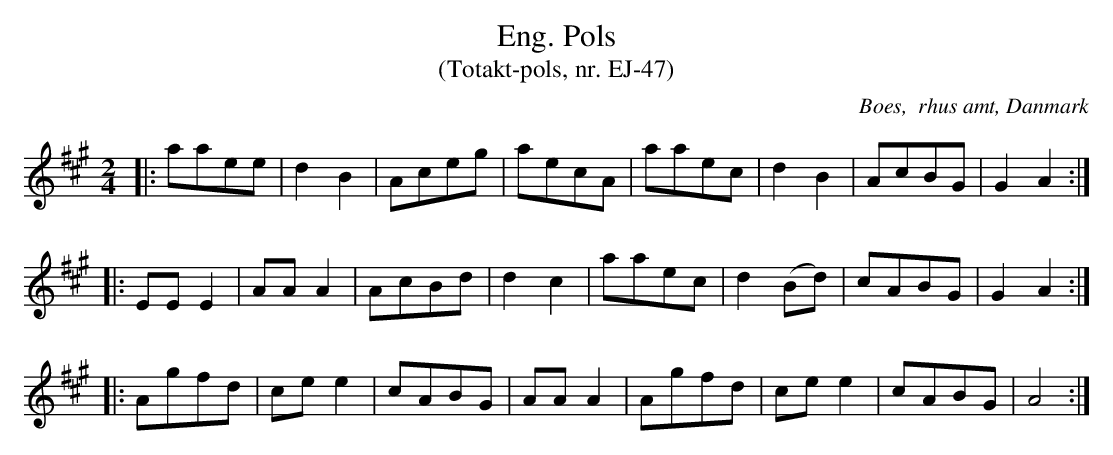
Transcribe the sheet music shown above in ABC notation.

X:1
T:Eng. Pols
T:(Totakt-pols, nr. EJ-47)
O:Boes,  rhus amt, Danmark
M:2/4
L:1/8
K:A
|: aaee | d2 B2 | Aceg | aecA | aaec | d2 B2 | AcBG | G2 A2 :|
|: EE E2 | AA A2 | AcBd | d2 c2 | aaec | d2 (Bd) | cABG | G2 A2 :|
|: Agfd | ce e2 | cABG | AA A2 | Agfd | ce e2 | cABG | A4 :|
